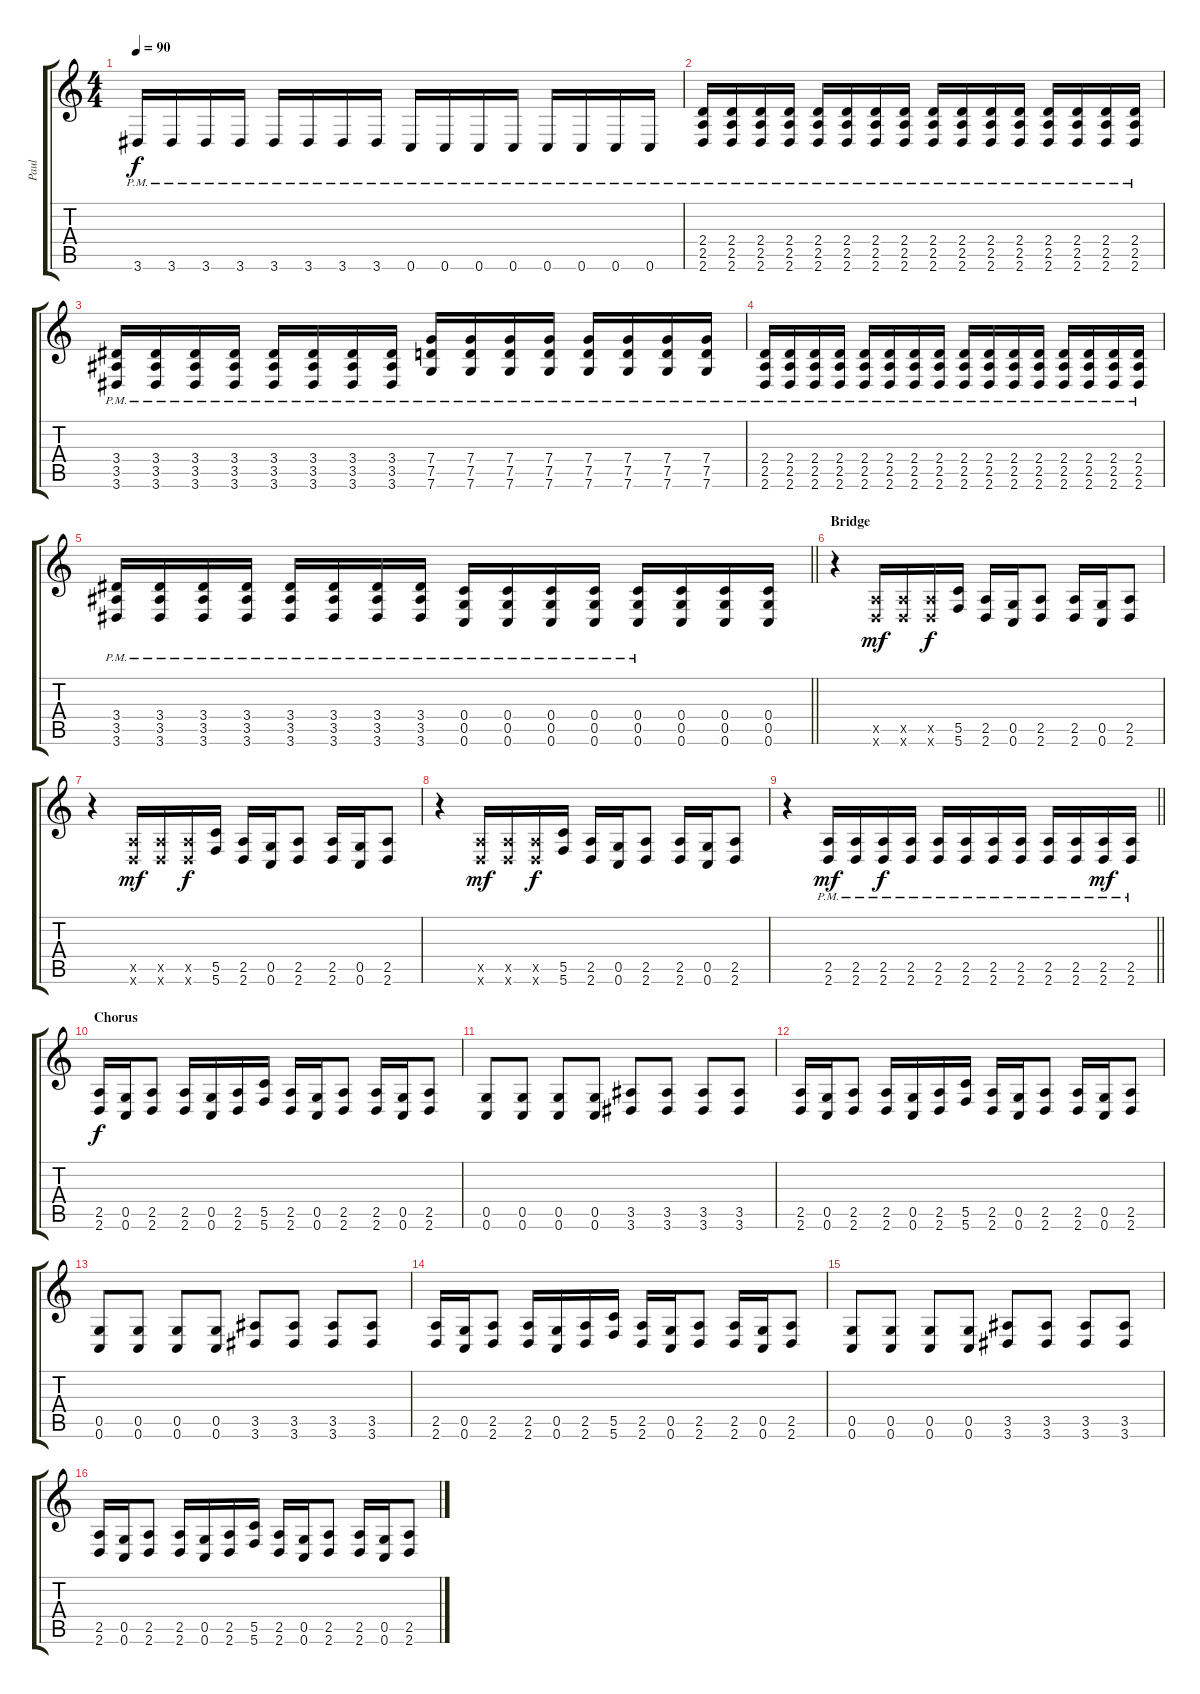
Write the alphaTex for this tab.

\track ("Paul" "Paul") {instrument distortionguitar}
\staff {score tabs}
\tuning (D4 A3 F3 C3 G2 C2) {hide}
\ts (4 4)
\tempo 90
\clef g2
\ks c
3.6{pm}.16{dy f} 3.6{pm}.16 3.6{pm}.16 3.6{pm}.16 3.6{pm}.16 3.6{pm}.16 3.6{pm}.16 3.6{pm}.16 0.6{pm}.16 0.6{pm}.16 0.6{pm}.16 0.6{pm}.16 0.6{pm}.16 0.6{pm}.16 0.6{pm}.16 0.6{pm}.16 |
(2.4{pm} 2.5{pm} 2.6{pm}).16 (2.4{pm} 2.5{pm} 2.6{pm}).16 (2.4{pm} 2.5{pm} 2.6{pm}).16 (2.4{pm} 2.5{pm} 2.6{pm}).16 (2.4{pm} 2.5{pm} 2.6{pm}).16 (2.4{pm} 2.5{pm} 2.6{pm}).16 (2.4{pm} 2.5{pm} 2.6{pm}).16 (2.4{pm} 2.5{pm} 2.6{pm}).16 (2.4{pm} 2.5{pm} 2.6{pm}).16 (2.4{pm} 2.5{pm} 2.6{pm}).16 (2.4{pm} 2.5{pm} 2.6{pm}).16 (2.4{pm} 2.5{pm} 2.6{pm}).16 (2.4{pm} 2.5{pm} 2.6{pm}).16 (2.4{pm} 2.5{pm} 2.6{pm}).16 (2.4{pm} 2.5{pm} 2.6{pm}).16 (2.4{pm} 2.5{pm} 2.6{pm}).16 |
(3.4{pm} 3.5{pm} 3.6{pm}).16 (3.4{pm} 3.5{pm} 3.6{pm}).16 (3.4{pm} 3.5{pm} 3.6{pm}).16 (3.4{pm} 3.5{pm} 3.6{pm}).16 (3.4{pm} 3.5{pm} 3.6{pm}).16 (3.4{pm} 3.5{pm} 3.6{pm}).16 (3.4{pm} 3.5{pm} 3.6{pm}).16 (3.4{pm} 3.5{pm} 3.6{pm}).16 (7.4{pm} 7.5{pm} 7.6{pm}).16 (7.4{pm} 7.5{pm} 7.6{pm}).16 (7.4{pm} 7.5{pm} 7.6{pm}).16 (7.4{pm} 7.5{pm} 7.6{pm}).16 (7.4{pm} 7.5{pm} 7.6{pm}).16 (7.4{pm} 7.5{pm} 7.6{pm}).16 (7.4{pm} 7.5{pm} 7.6{pm}).16 (7.4{pm} 7.5{pm} 7.6{pm}).16 |
(2.4{pm} 2.5{pm} 2.6{pm}).16 (2.4{pm} 2.5{pm} 2.6{pm}).16 (2.4{pm} 2.5{pm} 2.6{pm}).16 (2.4{pm} 2.5{pm} 2.6{pm}).16 (2.4{pm} 2.5{pm} 2.6{pm}).16 (2.4{pm} 2.5{pm} 2.6{pm}).16 (2.4{pm} 2.5{pm} 2.6{pm}).16 (2.4{pm} 2.5{pm} 2.6{pm}).16 (2.4{pm} 2.5{pm} 2.6{pm}).16 (2.4{pm} 2.5{pm} 2.6{pm}).16 (2.4{pm} 2.5{pm} 2.6{pm}).16 (2.4{pm} 2.5{pm} 2.6{pm}).16 (2.4{pm} 2.5{pm} 2.6{pm}).16 (2.4{pm} 2.5{pm} 2.6{pm}).16 (2.4{pm} 2.5{pm} 2.6{pm}).16 (2.4{pm} 2.5{pm} 2.6{pm}).16 |
\barLineRight lightlight
(3.4{pm} 3.5{pm} 3.6{pm}).16 (3.4{pm} 3.5{pm} 3.6{pm}).16 (3.4{pm} 3.5{pm} 3.6{pm}).16 (3.4{pm} 3.5{pm} 3.6{pm}).16 (3.4{pm} 3.5{pm} 3.6{pm}).16 (3.4{pm} 3.5{pm} 3.6{pm}).16 (3.4{pm} 3.5{pm} 3.6{pm}).16 (3.4{pm} 3.5{pm} 3.6{pm}).16 (0.4{pm} 0.5{pm} 0.6{pm}).16 (0.4 0.5{pm} 0.6{pm}).16 (0.4 0.5{pm} 0.6{pm}).16 (0.4 0.5 0.6{pm}).16 (0.4 0.5 0.6{pm}).16 (0.4 0.5 0.6).16 (0.4 0.5 0.6).16 (0.4 0.5 0.6).16 |
\section ("" "Bridge")
r.4 (2.5{x} 2.6{x}).16{dy mf} (2.5{x} 2.6{x}).16 (2.5{x} 2.6{x}).16{dy f} (5.5 5.6).16 (2.5 2.6).16 (0.5 0.6).16 (2.5 2.6).8 (2.5 2.6).16 (0.5 0.6).16 (2.5 2.6).8 |
r.4 (2.5{x} 2.6{x}).16{dy mf} (2.5{x} 2.6{x}).16 (2.5{x} 2.6{x}).16{dy f} (5.5 5.6).16 (2.5 2.6).16 (0.5 0.6).16 (2.5 2.6).8 (2.5 2.6).16 (0.5 0.6).16 (2.5 2.6).8 |
r.4 (2.5{x} 2.6{x}).16{dy mf} (2.5{x} 2.6{x}).16 (2.5{x} 2.6{x}).16{dy f} (5.5 5.6).16 (2.5 2.6).16 (0.5 0.6).16 (2.5 2.6).8 (2.5 2.6).16 (0.5 0.6).16 (2.5 2.6).8 |
\barLineRight lightlight
r.4 (2.5{pm} 2.6{pm}).16{dy mf} (2.5{pm} 2.6{pm}).16 (2.5{pm} 2.6{pm}).16{dy f} (2.5{pm} 2.6{pm}).16 (2.5{pm} 2.6{pm}).16 (2.5{pm} 2.6{pm}).16 (2.5{pm} 2.6{pm}).16 (2.5{pm} 2.6{pm}).16 (2.5{pm} 2.6{pm}).16 (2.5{pm} 2.6{pm}).16 (2.5{pm} 2.6{pm}).16{dy mf} (2.5{pm} 2.6{pm}).16 |
\section ("" "Chorus")
(2.5 2.6).16{dy f} (0.5 0.6).16 (2.5 2.6).8 (2.5 2.6).16 (0.5 0.6).16 (2.5 2.6).16 (5.5 5.6).16 (2.5 2.6).16 (0.5 0.6).16 (2.5 2.6).8 (2.5 2.6).16 (0.5 0.6).16 (2.5 2.6).8 |
(0.5 0.6).8 (0.5 0.6).8 (0.5 0.6).8 (0.5 0.6).8 (3.5 3.6).8 (3.5 3.6).8 (3.5 3.6).8 (3.5 3.6).8 |
(2.5 2.6).16 (0.5 0.6).16 (2.5 2.6).8 (2.5 2.6).16 (0.5 0.6).16 (2.5 2.6).16 (5.5 5.6).16 (2.5 2.6).16 (0.5 0.6).16 (2.5 2.6).8 (2.5 2.6).16 (0.5 0.6).16 (2.5 2.6).8 |
(0.5 0.6).8 (0.5 0.6).8 (0.5 0.6).8 (0.5 0.6).8 (3.5 3.6).8 (3.5 3.6).8 (3.5 3.6).8 (3.5 3.6).8 |
(2.5 2.6).16 (0.5 0.6).16 (2.5 2.6).8 (2.5 2.6).16 (0.5 0.6).16 (2.5 2.6).16 (5.5 5.6).16 (2.5 2.6).16 (0.5 0.6).16 (2.5 2.6).8 (2.5 2.6).16 (0.5 0.6).16 (2.5 2.6).8 |
(0.5 0.6).8 (0.5 0.6).8 (0.5 0.6).8 (0.5 0.6).8 (3.5 3.6).8 (3.5 3.6).8 (3.5 3.6).8 (3.5 3.6).8 |
(2.5 2.6).16 (0.5 0.6).16 (2.5 2.6).8 (2.5 2.6).16 (0.5 0.6).16 (2.5 2.6).16 (5.5 5.6).16 (2.5 2.6).16 (0.5 0.6).16 (2.5 2.6).8 (2.5 2.6).16 (0.5 0.6).16 (2.5 2.6).8
